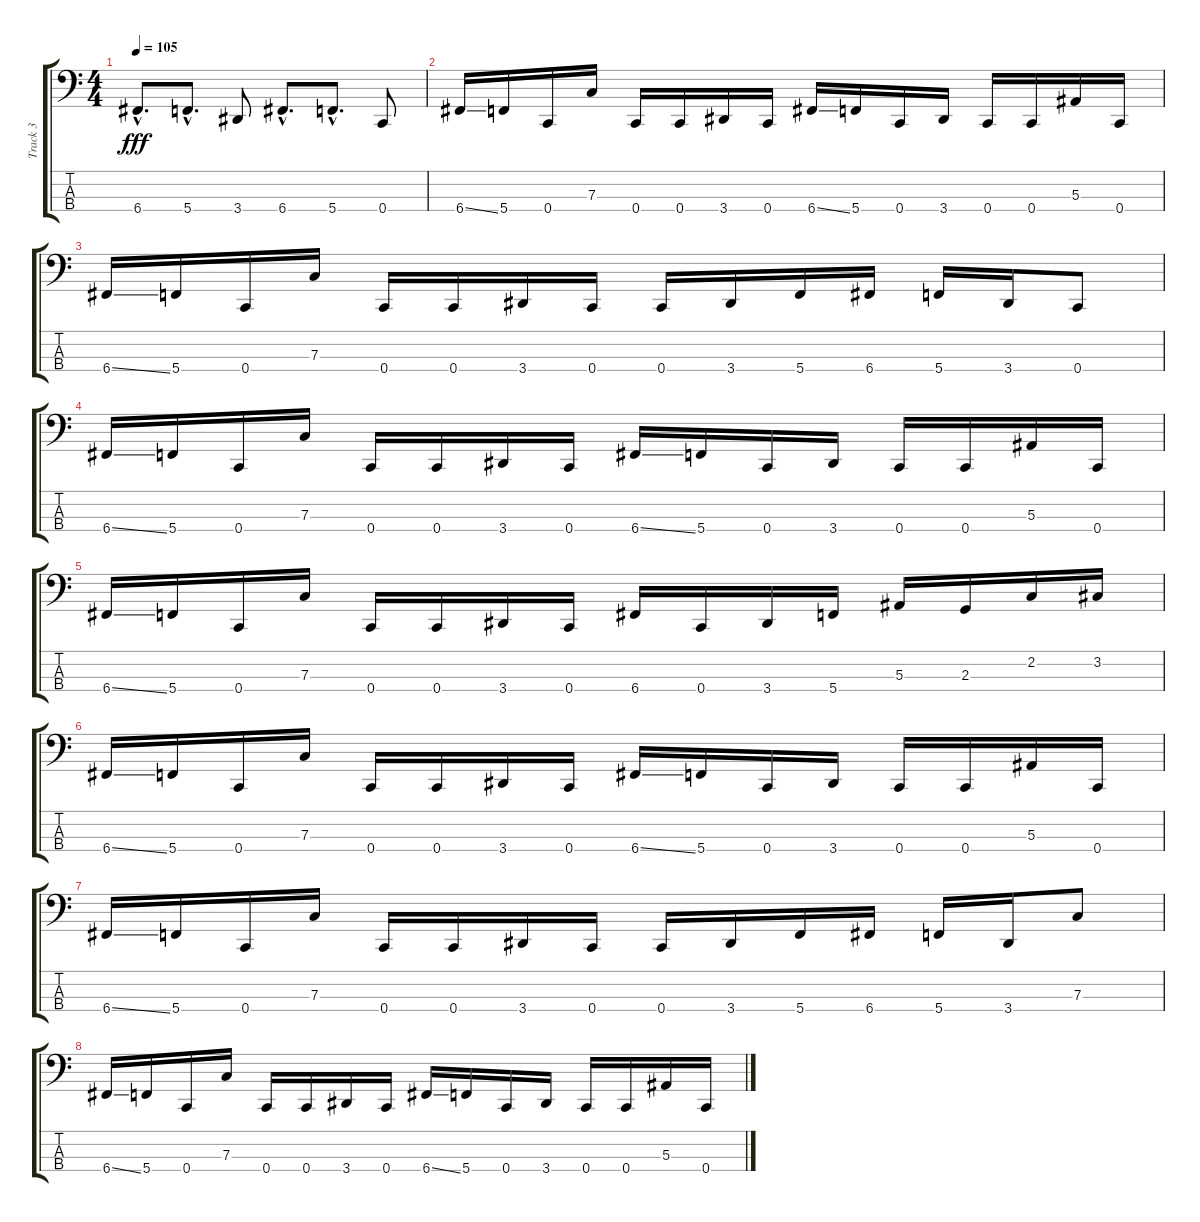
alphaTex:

\track ("Track 3" "Track 3") {instrument electricbasspick}
\staff {score tabs}
\tuning (Eb2 Bb1 F1 C1) {hide}
\ts (4 4)
\tempo 105
\clef f4
\ks c
6.4{hac}.8{d dy fff} 5.4{hac}.8{d} 3.4.8 6.4{hac}.8{d} 5.4{hac}.8{d} 0.4.8 |
6.4{ss}.16 5.4.16 0.4.16 7.3.16 0.4.16 0.4.16 3.4.16 0.4.16 6.4{ss}.16 5.4.16 0.4.16 3.4.16 0.4.16 0.4.16 5.3.16 0.4.16 |
6.4{ss}.16 5.4.16 0.4.16 7.3.16 0.4.16 0.4.16 3.4.16 0.4.16 0.4.16 3.4.16 5.4.16 6.4.16 5.4.16 3.4.16 0.4.8 |
6.4{ss}.16 5.4.16 0.4.16 7.3.16 0.4.16 0.4.16 3.4.16 0.4.16 6.4{ss}.16 5.4.16 0.4.16 3.4.16 0.4.16 0.4.16 5.3.16 0.4.16 |
6.4{ss}.16 5.4.16 0.4.16 7.3.16 0.4.16 0.4.16 3.4.16 0.4.16 6.4.16 0.4.16 3.4.16 5.4.16 5.3.16 2.3.16 2.2.16 3.2.16 |
6.4{ss}.16 5.4.16 0.4.16 7.3.16 0.4.16 0.4.16 3.4.16 0.4.16 6.4{ss}.16 5.4.16 0.4.16 3.4.16 0.4.16 0.4.16 5.3.16 0.4.16 |
6.4{ss}.16 5.4.16 0.4.16 7.3.16 0.4.16 0.4.16 3.4.16 0.4.16 0.4.16 3.4.16 5.4.16 6.4.16 5.4.16 3.4.16 7.3.8 |
6.4{ss}.16 5.4.16 0.4.16 7.3.16 0.4.16 0.4.16 3.4.16 0.4.16 6.4{ss}.16 5.4.16 0.4.16 3.4.16 0.4.16 0.4.16 5.3.16 0.4.16
